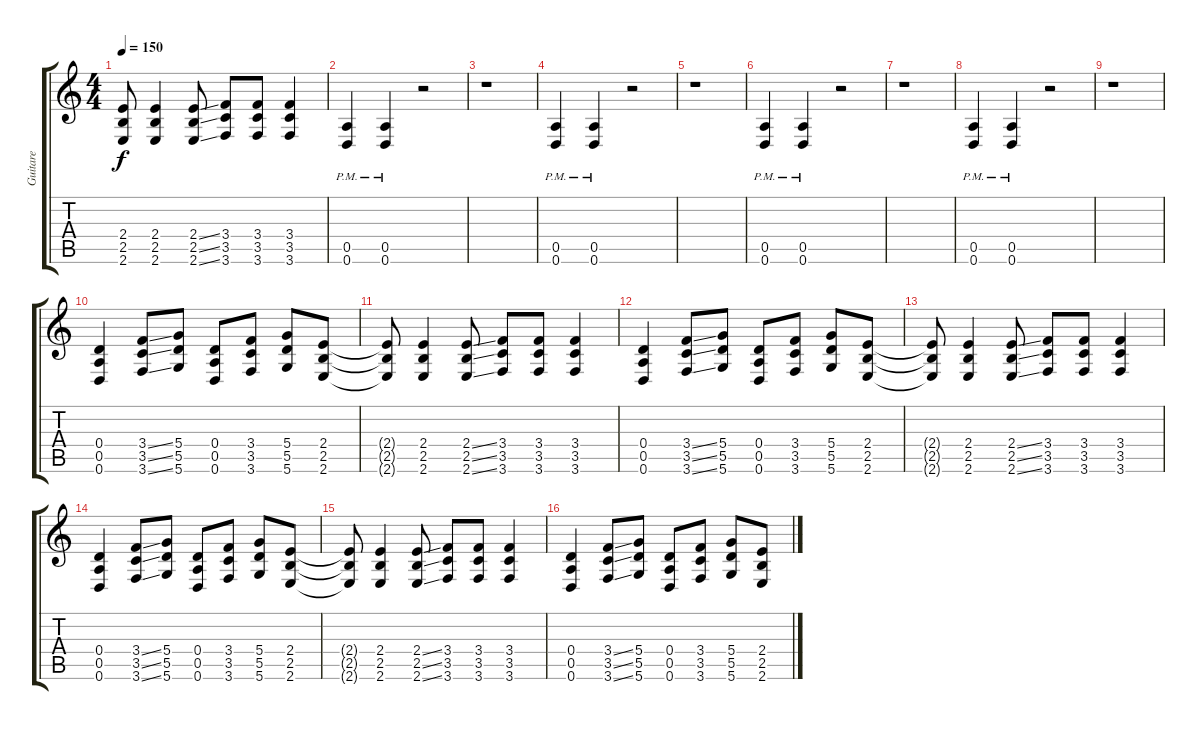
\track ("Guitare" "Guitare") {instrument distortionguitar}
\staff {score tabs}
\tuning (E4 B3 G3 D3 A2 D2) {hide}
\ts (4 4)
\tempo 150
\clef g2
\ks c
(2.4{t} 2.5{t} 2.6{t}).8{dy f} (2.4 2.5 2.6).4 (2.4{ss} 2.5{ss} 2.6{ss}).8 (3.4 3.5 3.6).8 (3.4 3.5 3.6).8 (3.4 3.5 3.6).4 |
\section ("" "")
(0.5{pm} 0.6{pm}).4 (0.5{pm} 0.6{pm}).4 r.2 |
r.1 |
(0.5{pm} 0.6{pm}).4 (0.5{pm} 0.6{pm}).4 r.2 |
r.1 |
(0.5{pm} 0.6{pm}).4 (0.5{pm} 0.6{pm}).4 r.2 |
r.1 |
(0.5{pm} 0.6{pm}).4 (0.5{pm} 0.6{pm}).4 r.2 |
r.1 |
\section ("" "")
(0.4 0.5 0.6).4 (3.4{ss} 3.5{ss} 3.6{ss}).8 (5.4 5.5 5.6).8 (0.4 0.5 0.6).8 (3.4 3.5 3.6).8 (5.4 5.5 5.6).8 (2.4 2.5 2.6).8 |
(2.4{t} 2.5{t} 2.6{t}).8 (2.4 2.5 2.6).4 (2.4{ss} 2.5{ss} 2.6{ss}).8 (3.4 3.5 3.6).8 (3.4 3.5 3.6).8 (3.4 3.5 3.6).4 |
(0.4 0.5 0.6).4 (3.4{ss} 3.5{ss} 3.6{ss}).8 (5.4 5.5 5.6).8 (0.4 0.5 0.6).8 (3.4 3.5 3.6).8 (5.4 5.5 5.6).8 (2.4 2.5 2.6).8 |
(2.4{t} 2.5{t} 2.6{t}).8 (2.4 2.5 2.6).4 (2.4{ss} 2.5{ss} 2.6{ss}).8 (3.4 3.5 3.6).8 (3.4 3.5 3.6).8 (3.4 3.5 3.6).4 |
(0.4 0.5 0.6).4 (3.4{ss} 3.5{ss} 3.6{ss}).8 (5.4 5.5 5.6).8 (0.4 0.5 0.6).8 (3.4 3.5 3.6).8 (5.4 5.5 5.6).8 (2.4 2.5 2.6).8 |
(2.4{t} 2.5{t} 2.6{t}).8 (2.4 2.5 2.6).4 (2.4{ss} 2.5{ss} 2.6{ss}).8 (3.4 3.5 3.6).8 (3.4 3.5 3.6).8 (3.4 3.5 3.6).4 |
(0.4 0.5 0.6).4 (3.4{ss} 3.5{ss} 3.6{ss}).8 (5.4 5.5 5.6).8 (0.4 0.5 0.6).8 (3.4 3.5 3.6).8 (5.4 5.5 5.6).8 (2.4 2.5 2.6).8
